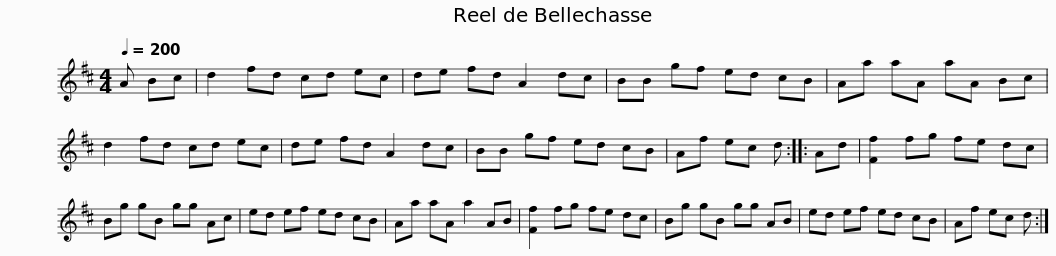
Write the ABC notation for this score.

X:1
L:1/8
Q:1/4=200
M:4/4
I:linebreak $
K:D
V:1 treble
V:1
 A Bc | d2 fd cd ec | de fd A2 dc | BB gf ed cB | Aa aA aA Bc | %5
 d2 fd cd ec |$ de fd A2 dc | BB gf ed cB | Af ec d :: Ad | %10
 [Ff]2 fg fe dc | Bg gB gg Ac |$ ed ef ed cB | Aa aA a2 AB | [Ff]2 fg fe dc | %15
 Bg gB gg AB | ed ef ed cB | Af ec d :| %18
